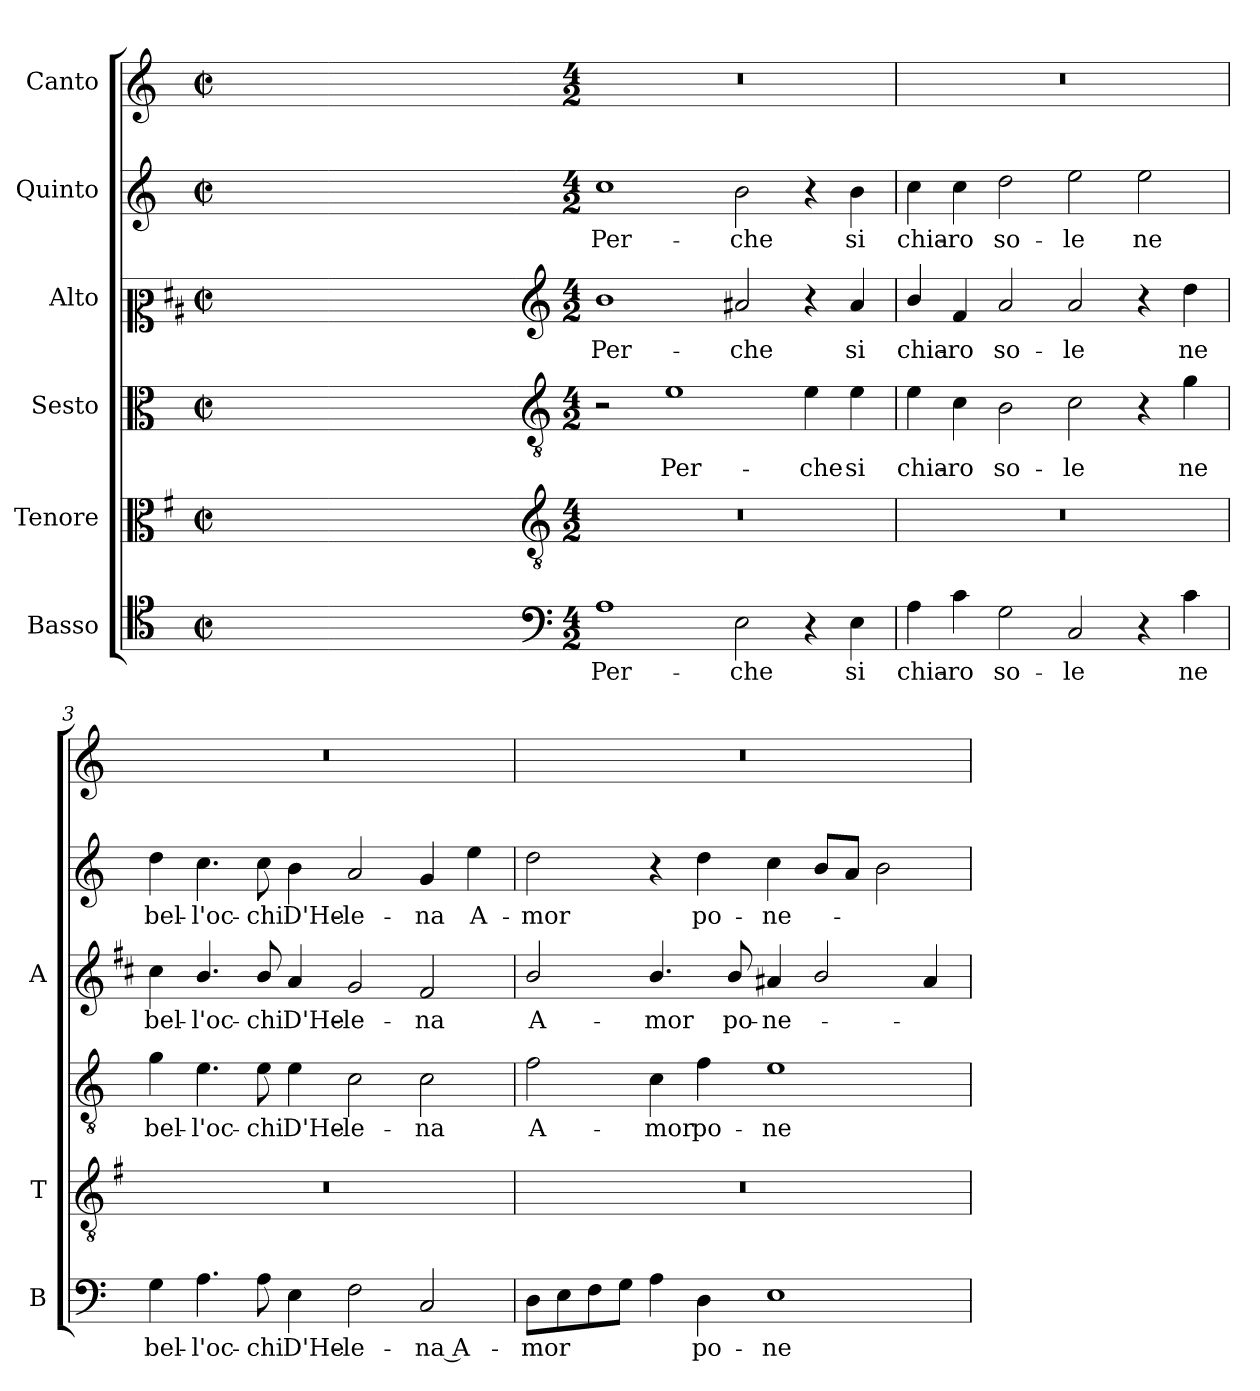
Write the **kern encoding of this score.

**kern	**text	**kern	**kern	**text	**kern	**text	**kern	**text	**kern
*part6	*part6	*part5	*part4	*part4	*part3	*part3	*part2	*part2	*part1
*staff6	*staff6	*staff5	*staff4	*staff4	*staff3	*staff3	*staff2	*staff2	*staff1
*I"Basso	*	*I"Tenore	*I"Sesto	*	*I"Alto	*	*I"Quinto	*	*I"Canto
*I'B	*	*I'T	*	*	*I'A	*	*	*	*
*clefC4	*	*clefC3	*clefC3	*	*clefC2	*	*clefG2	*	*clefG2
*	*	*ITrd4c7	*	*	*ITrd1c2	*	*	*	*
*k[]	*	*k[]	*k[]	*	*k[]	*	*k[]	*	*k[]
*C:	*	*C:	*C:	*	*C:	*	*C:	*	*C:
*M2/2	*	*M2/2	*M2/2	*	*M2/2	*	*M2/2	*	*M2/2
*met(c|)	*	*met(c|)	*met(c|)	*	*met(c|)	*	*met(c|)	*	*met(c|)
=	=	=	=	=	=	=	=	=	=
1ryy	.	1ryy	1ryy	.	1ryy	.	1ryy	.	1ryy
=1X-	=1X-	=1X-	=1X-	=1X-	=1X-	=1X-	=1X-	=1X-	=1X-
4ryy	.	4ryy	4ryy	.	4ryy	.	4ryy	.	4ryy
4ryy	.	4ryy	4ryy	.	4ryy	.	4ryy	.	4ryy
4ryy	.	4ryy	4ryy	.	4ryy	.	4ryy	.	4ryy
4ryy	.	4ryy	4ryy	.	4ryy	.	4ryy	.	4ryy
=1-	=1-	=1-	=1-	=1-	=1-	=1-	=1-	=1-	=1-
*clefF4	*	*clefGv2	*clefGv2	*	*clefG2	*	*	*	*
*M4/2	*	*M4/2	*M4/2	*	*M4/2	*	*M4/2	*	*M4/2
!	!LO:LY:b	!	!	!	!	!LO:LY:b	!	!LO:LY:b	!
1A	Per-	0r	2r	.	1a	Per-	1cc	Per-	0r
!	!	!	!	!LO:LY:b	!	!	!	!	!
.	.	.	1e	Per-	.	.	.	.	.
!	!LO:LY:b	!	!	!	!	!LO:LY:b	!	!LO:LY:b	!
2E\	-che	.	.	.	2g#X/	-che	2b\	-che	.
!	!	!	!	!LO:LY:b	!	!	!	!	!
4r	.	.	4e\	-che	4r	.	4r	.	.
!	!LO:LY:b	!	!	!LO:LY:b	!	!LO:LY:b	!	!LO:LY:b	!
4E\	si	.	4e\	si	4g#/	si	4b\	si	.
=2	=2	=2	=2	=2	=2	=2	=2	=2	=2
!	!LO:LY:b	!	!	!LO:LY:b	!	!LO:LY:b	!	!LO:LY:b	!
4A\	chia-	0r	4e\	chia-	4a/	chia-	4cc\	chia-	0r
!	!LO:LY:b	!	!	!LO:LY:b	!	!LO:LY:b	!	!LO:LY:b	!
4c\	-ro	.	4c\	-ro	4e/	-ro	4cc\	-ro	.
!	!LO:LY:b	!	!	!LO:LY:b	!	!LO:LY:b	!	!LO:LY:b	!
2G\	so-	.	2B\	so-	2g/	so-	2dd\	so-	.
!	!LO:LY:b	!	!	!LO:LY:b	!	!LO:LY:b	!	!LO:LY:b	!
2C/	-le	.	2c\	-le	2g/	-le	2ee\	-le	.
!	!	!	!	!	!	!	!	!LO:LY:b	!
4r	.	.	4r	.	4r	.	2ee\	ne	.
!	!LO:LY:b	!	!	!LO:LY:b	!	!LO:LY:b	!	!	!
4c\	ne	.	4g\	ne	4cc\	ne	.	.	.
=3	=3	=3	=3	=3	=3	=3	=3	=3	=3
!	!LO:LY:b	!	!	!LO:LY:b	!	!LO:LY:b	!	!LO:LY:b	!
4G\	bel-	0r	4g\	bel-	4b\	bel-	4dd\	bel-	0r
!	!LO:LY:b	!	!	!LO:LY:b	!	!LO:LY:b	!	!LO:LY:b	!
4.A\	-l'oc-	.	4.e\	-l'oc-	4.a/	-l'oc-	4.cc\	-l'oc-	.
!	!LO:LY:b	!	!	!LO:LY:b	!	!LO:LY:b	!	!LO:LY:b	!
8A\	-chi	.	8e\	-chi	8a/	-chi	8cc\	-chi	.
!	!LO:LY:b	!	!	!LO:LY:b	!	!LO:LY:b	!	!LO:LY:b	!
4E\	D'He-	.	4e\	D'He-	4g/	D'He-	4b\	D'He-	.
!	!LO:LY:b	!	!	!LO:LY:b	!	!LO:LY:b	!	!LO:LY:b	!
2F\	-le-	.	2c\	-le-	2f/	-le-	2a/	-le-	.
!	!LO:LY:b	!	!	!LO:LY:b	!	!LO:LY:b	!	!LO:LY:b	!
2C/	-na A-	.	2c\	-na	2e/	-na	4g/	-na	.
!	!	!	!	!	!	!	!	!LO:LY:b	!
.	.	.	.	.	.	.	4ee\	A-	.
!!LO:LB:g=z
=4	=4	=4	=4	=4	=4	=4	=4	=4	=4
!	!LO:LY:b	!	!	!LO:LY:b	!	!LO:LY:b	!	!LO:LY:b	!
8D\L	-mor	0r	2f\	A-	2a/	A-	2dd\	-mor	0r
8E\	.	.	.	.	.	.	.	.	.
8F\	.	.	.	.	.	.	.	.	.
8G\J	.	.	.	.	.	.	.	.	.
!	!	!	!	!LO:LY:b	!	!LO:LY:b	!	!	!
4A\	.	.	4c\	-mor	4.a/	-mor	4r	.	.
!	!LO:LY:b	!	!	!LO:LY:b	!	!	!	!LO:LY:b	!
4D\	po-	.	4f\	po-	.	.	4dd\	po-	.
!	!	!	!	!	!	!LO:LY:b	!	!	!
.	.	.	.	.	8a/	po-	.	.	.
!	!LO:LY:b	!	!	!LO:LY:b	!	!LO:LY:b	!	!LO:LY:b	!
1E	-ne-	.	1e	-ne-	4g#X/	-ne-	4cc\	-ne-	.
.	.	.	.	.	2a/	.	8b/L	.	.
.	.	.	.	.	.	.	8a/J	.	.
.	.	.	.	.	.	.	2b\	.	.
.	.	.	.	.	4g#/	.	.	.	.
=	=	=	=	=	=	=	=	=	=
*-	*-	*-	*-	*-	*-	*-	*-	*-	*-
